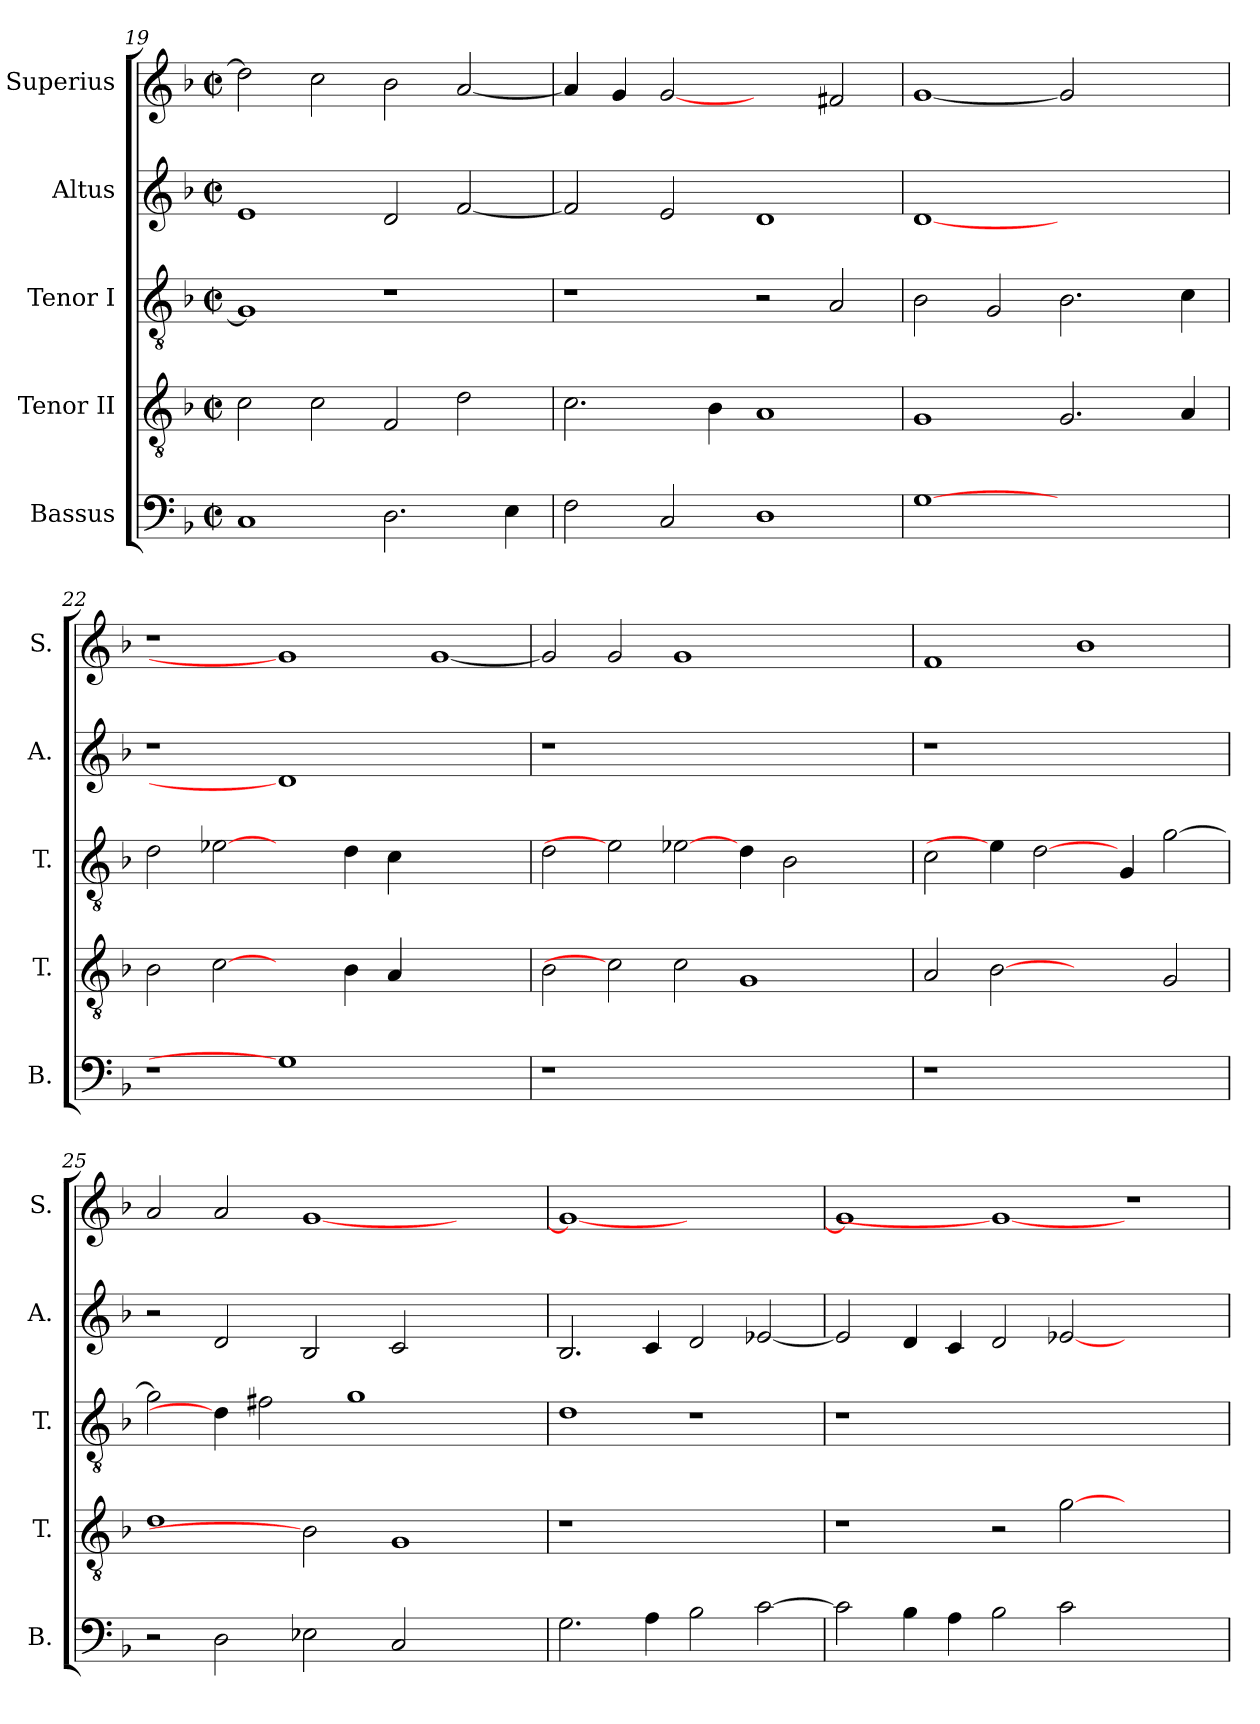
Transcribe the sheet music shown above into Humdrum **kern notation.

**kern	**kern	**kern	**kern	**kern
*part5	*part4	*part3	*part2	*part1
*staff5	*staff4	*staff3	*staff2	*staff1
*I"Bassus	*I"Tenor II	*I"Tenor I	*I"Altus	*I"Superius
*I'B.	*I'T.	*I'T.	*I'A.	*I'S.
*clefF4	*clefGv2	*clefGv2	*clefG2	*clefG2
*	*ITrd7c12	*ITrd7c12	*	*
*k[b-]	*k[b-]	*k[b-]	*k[b-]	*k[b-]
*F:	*F:	*F:	*F:	*F:
*M2/2	*M2/2	*M2/2	*M2/2	*M2/2
*met(c|)	*met(c|)	*met(c|)	*met(c|)	*met(c|)
=19	=19	=19	=19	=19
1Ci	2Ci\	1GGi]	1ei	2ddi\]
.	2Ci\	.	.	2cci\
2.Di\	2FFi/	1r	2di/	2b-i\
.	2Di\	.	[<2fi/	[<2ai/
4Ei\	.	.	.	.
=20	=20	=20	=20	=20
2Fi\	2.Ci\	1r	2fi/]	4ai/]
.	.	.	.	4gi/
2Ci/	.	.	2ei/	[2gi
.	4BB-i\	.	.	.
1Di	1AAi	2r	1di	2ryy
.	.	2AAi/	.	2f#Xi/
=21	=21	=21	=21	=21
[1Gi	1GGi	2BB-i\	[1di	[1gi
.	.	2GGi/	.	.
1ryy	2.GGi/	2.BB-i\	1ryy	2gi]
.	.	.	.	2ryy
.	4AAi/	4Ci\	.	.
!!LO:PB:g=z
=22	=22	=22	=22	=22
!LO:N:vis=1	!	!	!LO:N:vis=1	!
1r	2BB-i\	2Di\	1r	1r
.	[2Ci	[2E-Xi	.	.
1Gi]	2ryy	2ryy	1di]	1gi]
.	4BB-i\	4Di\	.	.
.	4AAi/	4Ci\	.	.
1ryy	1ryy	1ryy	1ryy	[<1gi
=23	=23	=23	=23	=23
!LO:N:vis=1	!	!	!LO:N:vis=1	!
1r	2BB-i\	2Di\	1r	2gi/]
.	2Ci]	2E-i]	.	2gi/
1.ryy	2Ci\	[2E-Xi\	1.ryy	1gi
.	1GGi	4Di\	.	.
.	.	2BB-i\	.	.
.	.	.	.	2ryy
.	.	4ryy	.	.
=24	=24	=24	=24	=24
!LO:N:vis=1	!	!	!LO:N:vis=1	!
1r	2AAi/	2Ci\	1r	1fi
.	[2BB-i	4E-i\]	.	.
.	.	[2Di\	.	.
1ryy	2ryy	.	1ryy	1b-i
.	.	4GGi/	.	.
.	2GGi/	[>2Gi\	.	.
=25	=25	=25	=25	=25
2r	1Di	2Gi\]	2r	2ai/
2Di\	.	4Di\]	2di/	2ai/
.	.	2F#Xi\	.	.
2E-Xi\	2BB-i]	.	2B-i/	[<1gi
.	.	1Gi	.	.
2Ci/	1GGi	.	2ci/	.
2ryy	.	.	2ryy	2ryy
.	.	4ryy	.	.
=26	=26	=26	=26	=26
!	!LO:N:vis=1	!	!	!
2.Gi\	1r	1Di	2.B-i/	1gi_<
4Ai\	.	.	4ci/	.
2B-i\	1ryy	1r	2di/	1ryy
[>2ci\	.	.	[<2e-Xi/	.
!!LO:LB:g=z
=27	=27	=27	=27	=27
!	!	!LO:N:vis=1	!	!
2ci\]	1r	1r	2e-i/]	1gi]
4B-i\	.	.	4di/	.
4Ai\	.	.	4ci/	.
2B-i\	2r	0ryy	2di/	1gi_
2ci\	[>2Gi\	.	[<2e-Xi/	.
1ryy	1ryy	.	1ryy	1r
=	=	=	=	=
*-	*-	*-	*-	*-
